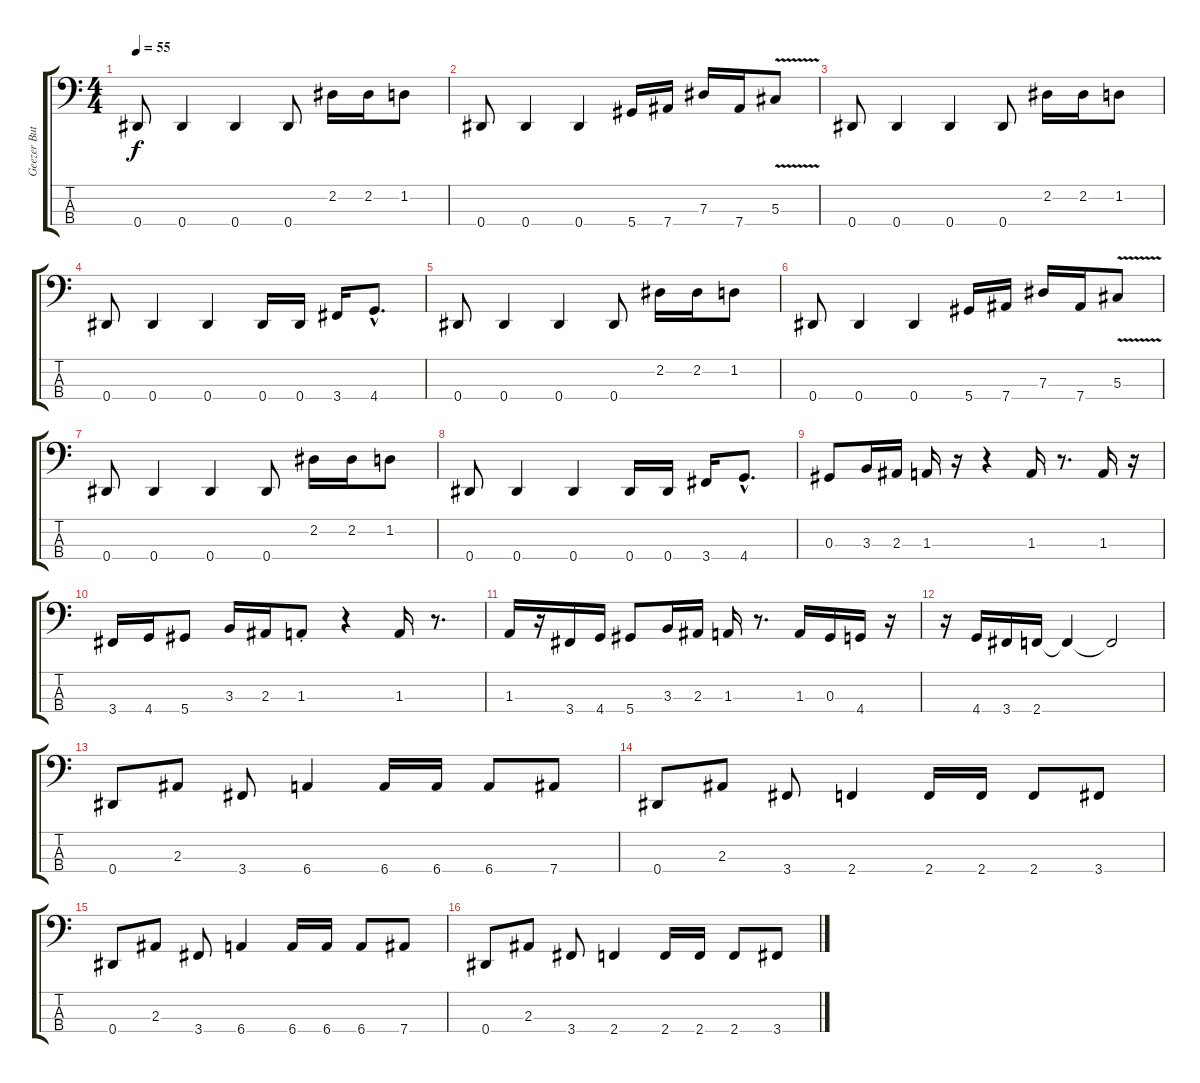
\track ("Geezer Butler" "Geezer But") {instrument electricbassfinger}
\staff {score tabs}
\tuning (Gb2 Db2 Ab1 Eb1) {hide}
\ts (4 4)
\tempo 55
\clef f4
\ks c
0.4.8{dy f} 0.4.4 0.4.4 0.4.8 2.2.16 2.2.16 1.2.8 |
0.4.8 0.4.4 0.4.4 5.4.16 7.4.16 7.3.16 7.4.16 5.3{v}.8 |
0.4.8 0.4.4 0.4.4 0.4.8 2.2.16 2.2.16 1.2.8 |
0.4.8 0.4.4 0.4.4 0.4.16 0.4.16 3.4.16 4.4{hac}.8{d} |
0.4.8 0.4.4 0.4.4 0.4.8 2.2.16 2.2.16 1.2.8 |
0.4.8 0.4.4 0.4.4 5.4.16 7.4.16 7.3.16 7.4.16 5.3{v}.8 |
0.4.8 0.4.4 0.4.4 0.4.8 2.2.16 2.2.16 1.2.8 |
0.4.8 0.4.4 0.4.4 0.4.16 0.4.16 3.4.16 4.4{hac}.8{d} |
0.3.8 3.3.16 2.3.16 1.3.16 r.16 r.4 1.3.16 r.8{d} 1.3.16 r.16 |
3.4.16 4.4.16 5.4.8 3.3.16 2.3.16 1.3{st}.8 r.4 1.3.16 r.8{d} |
1.3.16 r.16 3.4.16 4.4.16 5.4.8 3.3.16 2.3.16 1.3.16 r.8{d} 1.3.16 0.3.16 4.4.16 r.16 |
r.16 4.4.16 3.4.16 2.4.16 2.4{t}.4 2.4{t}.2 |
0.4.8 2.3.8 3.4.8 6.4.4 6.4.16 6.4.16 6.4.8 7.4.8 |
0.4.8 2.3.8 3.4.8 2.4.4 2.4.16 2.4.16 2.4.8 3.4.8 |
0.4.8 2.3.8 3.4.8 6.4.4 6.4.16 6.4.16 6.4.8 7.4.8 |
0.4.8 2.3.8 3.4.8 2.4.4 2.4.16 2.4.16 2.4.8 3.4.8
